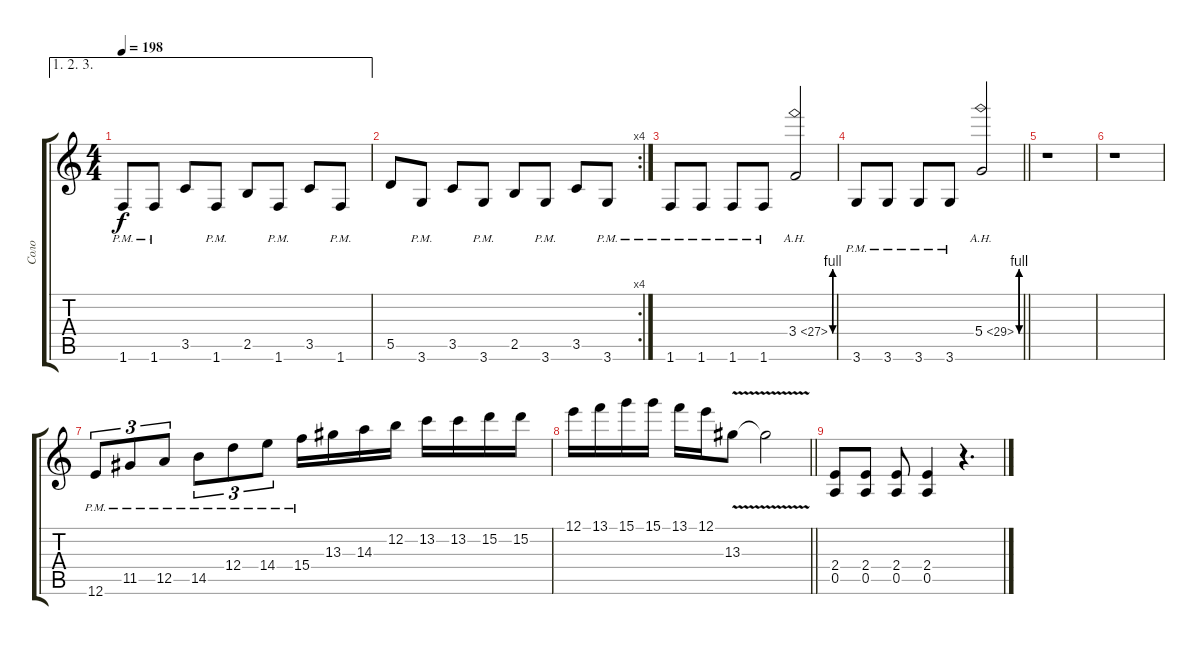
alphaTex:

\track ("Соло" "Соло") {instrument distortionguitar}
\staff {score tabs}
\tuning (E4 B3 G3 D3 A2 E2) {hide}
\ae (1 2 3)
\ts (4 4)
\tempo 198
\clef g2
\ks c
1.6{pm}.8{dy f} 1.6{pm}.8 3.5.8 1.6{pm}.8 2.5.8 1.6{pm}.8 3.5.8 1.6{pm}.8 |
\rc 4
5.5.8 3.6{pm}.8 3.5.8 3.6{pm}.8 2.5.8 3.6{pm}.8 3.5.8 3.6{pm}.8 |
1.6{pm}.8 1.6{pm}.8 1.6{pm}.8 1.6{pm}.8 3.4{be (custom 0 0 10 0 15 0 20 4 25 4 30 0 45 0 60 0) ah 24}.2 |
\barLineRight lightlight
3.6{pm}.8 3.6{pm}.8 3.6{pm}.8 3.6{pm}.8 5.4{be (custom 0 0 15 0 20 4 25 4 30 0 45 0 60 0) ah 24}.2 |
r.1 |
r.1 |
12.6{pm}.8{tu (3 2)} 11.5{pm}.8{tu (3 2)} 12.5{pm}.8{tu (3 2)} 14.5{pm}.8{tu (3 2)} 12.4{pm}.8{tu (3 2)} 14.4{pm}.8{tu (3 2)} 15.4{pm}.16 13.3.16 14.3.16 12.2.16 13.2.16 13.2.16 15.2.16 15.2.16 |
\barLineRight lightlight
12.1.16 13.1.16 15.1.16 15.1.16 13.1.16 12.1.16 13.3{v}.8 13.3{t}.2 |
(2.4 0.5).8 (2.4 0.5).8 (2.4 0.5).8 (2.4 0.5).4 r.4{d}
